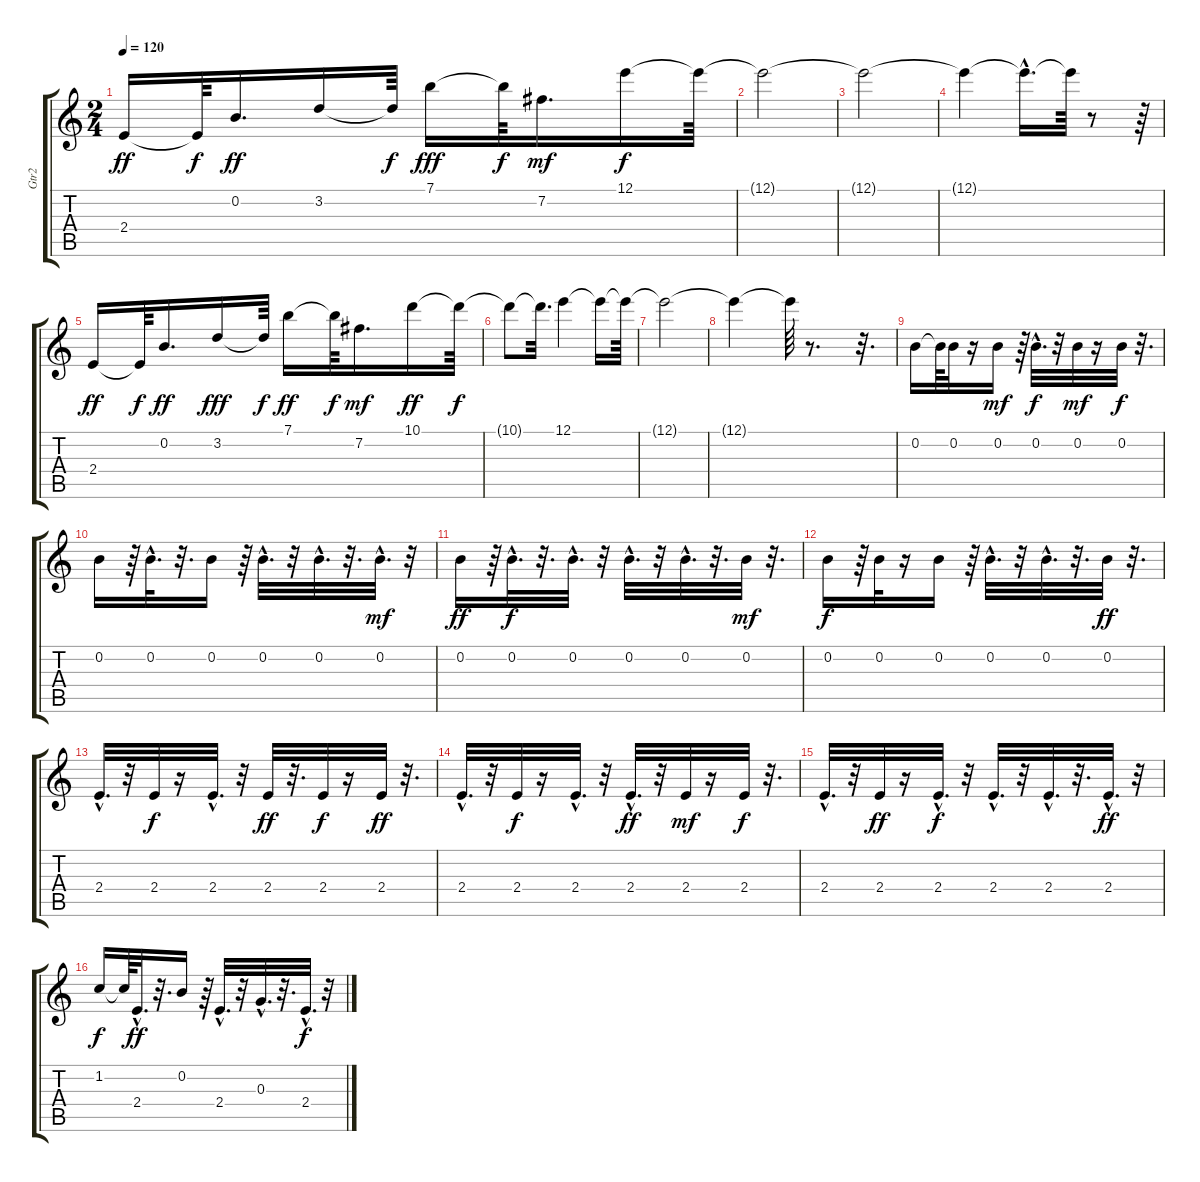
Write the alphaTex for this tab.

\track ("Gtr2" "Gtr2") {instrument acousticguitarsteel}
\staff {score tabs}
\tuning (E4 B3 G3 D3 A2 E2) {hide}
\ts (2 4)
\tempo 120
\clef g2
\ks c
2.4.16{dy ff instrument acousticguitarsteel} 2.4{t}.64{dy f} 0.2.16{d dy ff} 3.2.16 3.2{t}.64{dy f} 7.1.16{dy fff} 7.1{t}.64{dy f} 7.2.16{d dy mf} 12.1.16{dy f} 12.1{t}.64 |
12.1{t}.2 |
12.1{t}.2 |
12.1{t}.4 12.1{hac t}.16{d} 12.1{t}.64 r.8 r.64 |
2.4.16{dy ff} 2.4{t}.64{dy f} 0.2.16{d dy ff} 3.2.16{dy fff} 3.2{t}.64{dy f} 7.1.16{dy ff} 7.1{t}.64{dy f} 7.2.16{d dy mf} 10.1.16{dy ff} 10.1{t}.64{dy f} |
10.1{t}.8 10.1{t}.32{d} 12.1.4 12.1{t}.16 12.1{t}.64 |
12.1{t}.2 |
12.1{t}.4 12.1{t}.64 r.8{d} r.32{d} |
0.2.16 0.2{t}.64 0.2.32 r.16 0.2.16{dy mf} r.64 0.2{hac}.32{d dy f} r.32 0.2.32{dy mf} r.16 0.2.32{dy f} r.32{d} |
0.2.16 r.64 0.2{hac}.32{d} r.32{d} 0.2.16 r.64 0.2{hac}.32{d} r.32 0.2{hac}.32{d} r.32{d} 0.2{hac}.32{d dy mf} r.32 |
0.2.16{dy ff} r.64 0.2{hac}.32{d dy f} r.32{d} 0.2{hac}.32{d} r.32 0.2{hac}.32{d} r.32 0.2{hac}.32{d} r.32{d} 0.2.32{dy mf} r.32{d} |
0.2.16{dy f} r.64 0.2.32 r.16 0.2.16 r.64 0.2{hac}.32{d} r.32 0.2{hac}.32{d} r.32{d} 0.2.32{dy ff} r.32{d} |
2.4{hac}.32{d} r.32 2.4.32{dy f} r.16 2.4{hac}.32{d} r.32 2.4.32{dy ff} r.32{d} 2.4.32{dy f} r.16 2.4.32{dy ff} r.32{d} |
2.4{hac}.32{d} r.32 2.4.32{dy f} r.16 2.4{hac}.32{d} r.32 2.4{hac}.32{d dy ff} r.32 2.4.32{dy mf} r.16 2.4.32{dy f} r.32{d} |
2.4{hac}.32{d} r.32 2.4.32{dy ff} r.16 2.4{hac}.32{d dy f} r.32 2.4{hac}.32{d} r.32 2.4{hac}.32{d} r.32{d} 2.4{hac}.32{d dy ff} r.32 |
1.2.16{dy f} 1.2{t}.64 2.4{hac}.32{d dy ff} r.32{d} 0.2.16 r.64 2.4{hac}.32{d} r.32 0.3{hac}.32{d} r.32{d} 2.4{hac}.32{d dy f} r.32
